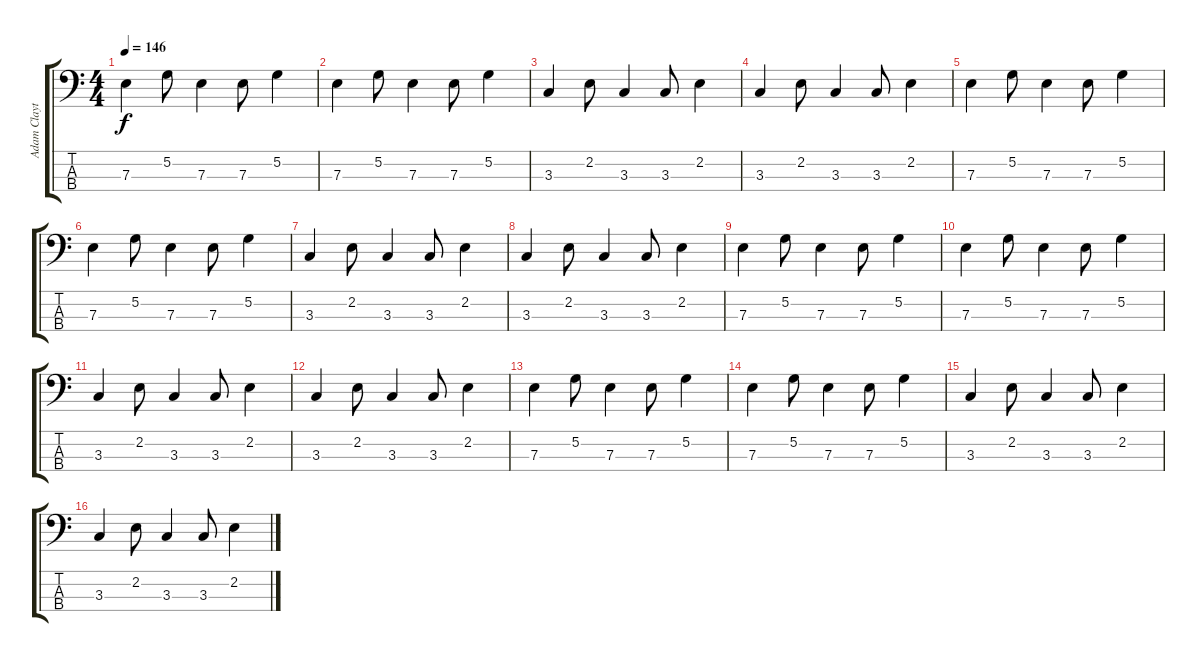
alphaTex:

\track ("Adam Clayton" "Adam Clayt") {instrument electricbasspick}
\staff {score tabs}
\tuning (G2 D2 A1 E1) {hide}
\ts (4 4)
\tempo 146
\clef f4
\ks c
7.3.4{dy f} 5.2.8 7.3.4 7.3.8 5.2.4 |
7.3.4 5.2.8 7.3.4 7.3.8 5.2.4 |
3.3.4 2.2.8 3.3.4 3.3.8 2.2.4 |
3.3.4 2.2.8 3.3.4 3.3.8 2.2.4 |
7.3.4 5.2.8 7.3.4 7.3.8 5.2.4 |
7.3.4 5.2.8 7.3.4 7.3.8 5.2.4 |
3.3.4 2.2.8 3.3.4 3.3.8 2.2.4 |
3.3.4 2.2.8 3.3.4 3.3.8 2.2.4 |
7.3.4 5.2.8 7.3.4 7.3.8 5.2.4 |
7.3.4 5.2.8 7.3.4 7.3.8 5.2.4 |
3.3.4 2.2.8 3.3.4 3.3.8 2.2.4 |
3.3.4 2.2.8 3.3.4 3.3.8 2.2.4 |
7.3.4 5.2.8 7.3.4 7.3.8 5.2.4 |
7.3.4 5.2.8 7.3.4 7.3.8 5.2.4 |
3.3.4 2.2.8 3.3.4 3.3.8 2.2.4 |
3.3.4 2.2.8 3.3.4 3.3.8 2.2.4
